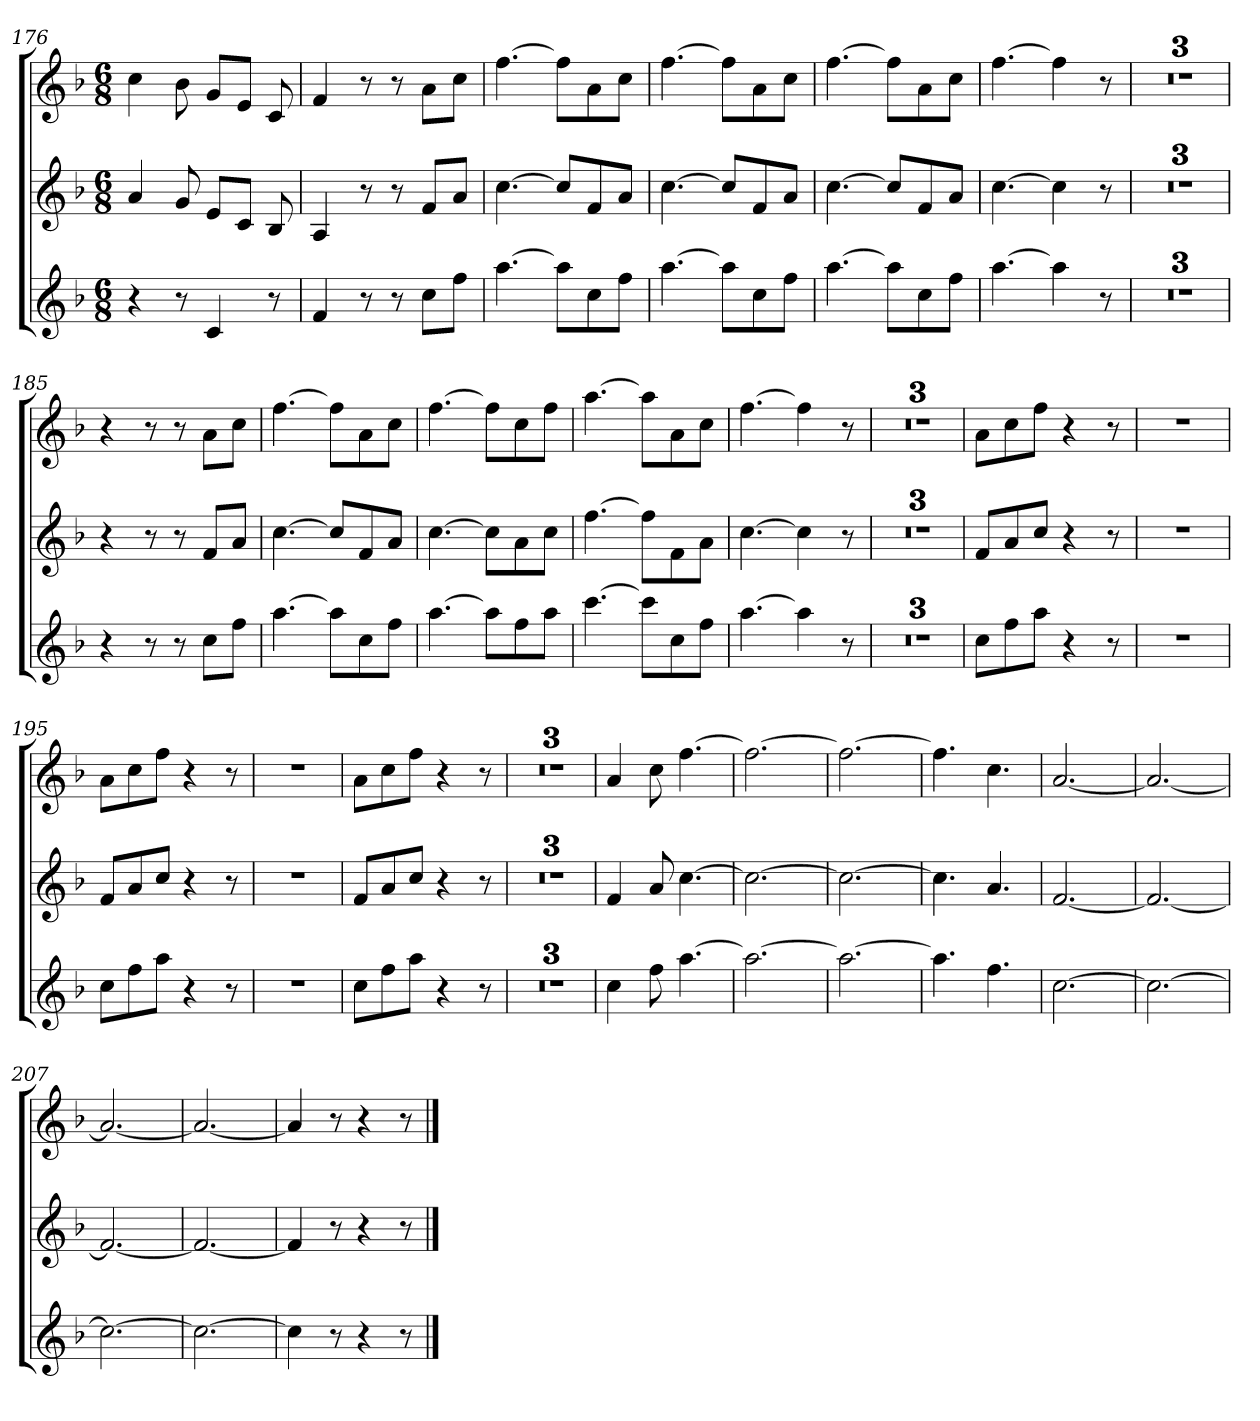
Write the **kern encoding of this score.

**kern	**kern	**kern
*part3	*part2	*part1
*staff3	*staff2	*staff1
*clefG2	*clefG2	*clefG2
*k[b-]	*k[b-]	*k[b-]
*F:	*F:	*F:
*M6/8	*M6/8	*M6/8
=176	=176	=176
4r	4a/	4cc\
8r	8g/	8b-\
4c/	8e/L	8g/L
.	8c/J	8e/J
8r	8B-/	8c/
=177	=177	=177
4f/	4A/	4f/
8r	8r	8r
8r	8r	8r
8cc\L	8f/L	8a\L
8ff\J	8a/J	8cc\J
=178	=178	=178
[4.aa\	[4.cc\	[4.ff\
8aa\L]	8cc/L]	8ff\L]
8cc\	8f/	8a\
8ff\J	8a/J	8cc\J
=179	=179	=179
[4.aa\	[4.cc\	[4.ff\
8aa\L]	8cc/L]	8ff\L]
8cc\	8f/	8a\
8ff\J	8a/J	8cc\J
=180	=180	=180
[4.aa\	[4.cc\	[4.ff\
8aa\L]	8cc/L]	8ff\L]
8cc\	8f/	8a\
8ff\J	8a/J	8cc\J
!!LO:LB:g=z
=181	=181	=181
[4.aa\	[4.cc\	[4.ff\
4aa\]	4cc\]	4ff\]
8r	8r	8r
=182	=182	=182
!LO:N:vis=2	!LO:N:vis=2	!LO:N:vis=2
2.r	2.r	2.r
=183	=183	=183
!LO:N:vis=2	!LO:N:vis=2	!LO:N:vis=2
2.r	2.r	2.r
=184	=184	=184
!LO:N:vis=2	!LO:N:vis=2	!LO:N:vis=2
2.r	2.r	2.r
=185	=185	=185
4r	4r	4r
8r	8r	8r
8r	8r	8r
8cc\L	8f/L	8a\L
8ff\J	8a/J	8cc\J
=186	=186	=186
[4.aa\	[4.cc\	[4.ff\
8aa\L]	8cc/L]	8ff\L]
8cc\	8f/	8a\
8ff\J	8a/J	8cc\J
=187	=187	=187
[4.aa\	[4.cc\	[4.ff\
8aa\L]	8cc\L]	8ff\L]
8ff\	8a\	8cc\
8aa\J	8cc\J	8ff\J
=188	=188	=188
[4.ccc\	[4.ff\	[4.aa\
8ccc\L]	8ff\L]	8aa\L]
8cc\	8f\	8a\
8ff\J	8a\J	8cc\J
!!LO:PB:g=z
=189	=189	=189
[4.aa\	[4.cc\	[4.ff\
4aa\]	4cc\]	4ff\]
8r	8r	8r
=190	=190	=190
!LO:N:vis=2	!LO:N:vis=2	!LO:N:vis=2
2.r	2.r	2.r
=191	=191	=191
!LO:N:vis=2	!LO:N:vis=2	!LO:N:vis=2
2.r	2.r	2.r
=192	=192	=192
!LO:N:vis=2	!LO:N:vis=2	!LO:N:vis=2
2.r	2.r	2.r
=193	=193	=193
8cc\L	8f/L	8a\L
8ff\	8a/	8cc\
8aa\J	8cc/J	8ff\J
4r	4r	4r
8r	8r	8r
=194	=194	=194
!LO:N:vis=2	!LO:N:vis=2	!LO:N:vis=2
2.r	2.r	2.r
=195	=195	=195
8cc\L	8f/L	8a\L
8ff\	8a/	8cc\
8aa\J	8cc/J	8ff\J
4r	4r	4r
8r	8r	8r
=196	=196	=196
!LO:N:vis=2	!LO:N:vis=2	!LO:N:vis=2
2.r	2.r	2.r
!!LO:LB:g=z
=197	=197	=197
8cc\L	8f/L	8a\L
8ff\	8a/	8cc\
8aa\J	8cc/J	8ff\J
4r	4r	4r
8r	8r	8r
=198	=198	=198
!LO:N:vis=2	!LO:N:vis=2	!LO:N:vis=2
2.r	2.r	2.r
=199	=199	=199
!LO:N:vis=2	!LO:N:vis=2	!LO:N:vis=2
2.r	2.r	2.r
=200	=200	=200
!LO:N:vis=2	!LO:N:vis=2	!LO:N:vis=2
2.r	2.r	2.r
=201	=201	=201
4cc\	4f/	4a/
8ff\	8a/	8cc\
[4.aa\	[4.cc\	[4.ff\
=202	=202	=202
2.aa\_	2.cc\_	2.ff\_
=203	=203	=203
2.aa\_	2.cc\_	2.ff\_
=204	=204	=204
4.aa\]	4.cc\]	4.ff\]
4.ff\	4.a/	4.cc\
=205	=205	=205
[2.cc\	[2.f/	[2.a/
!!LO:LB:g=z
=206	=206	=206
2.cc\_	2.f/_	2.a/_
=207	=207	=207
2.cc\_	2.f/_	2.a/_
=208	=208	=208
2.cc\_	2.f/_	2.a/_
=209	=209	=209
4cc\]	4f/]	4a/]
8r	8r	8r
4r	4r	4r
8r	8r	8r
==	==	==
*-	*-	*-
